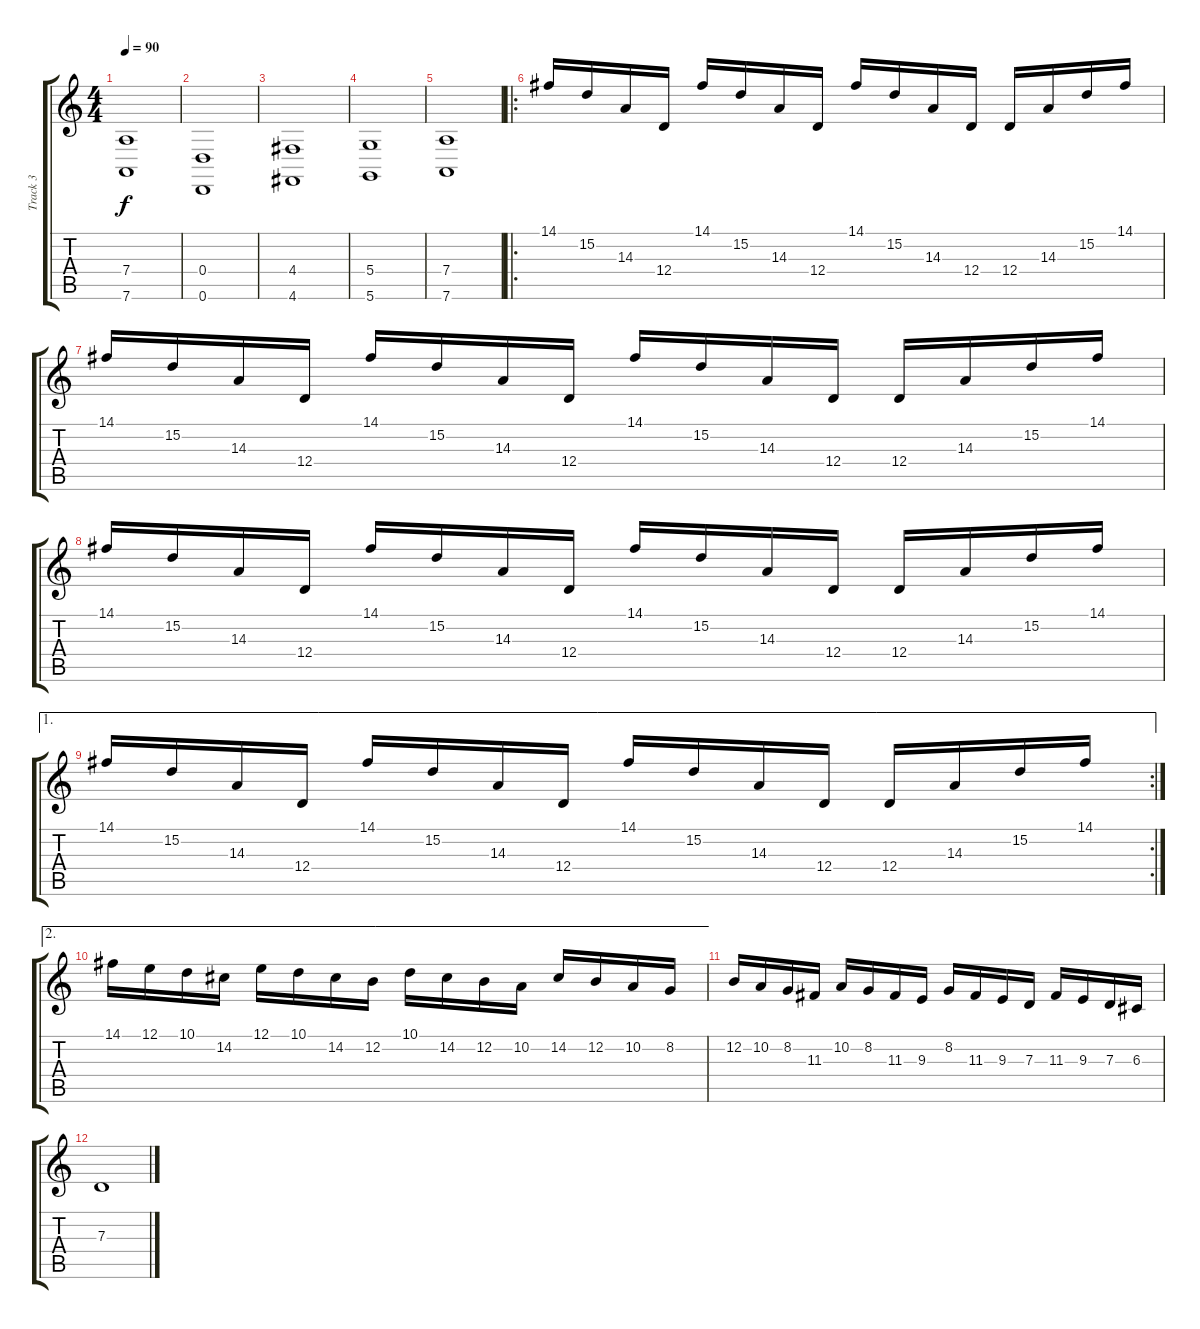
\track ("Track 3" "Track 3") {instrument synthstrings2}
\staff {score tabs}
\tuning (E4 B3 G3 D3 A2 D2) {hide}
\ts (4 4)
\tempo 90
\clef g2
\ks c
(7.4 7.6).1{dy f} |
(0.4 0.6).1 |
(4.4 4.6).1 |
(5.4 5.6).1 |
(7.4 7.6).1 |
\ro
14.1.16 15.2.16 14.3.16 12.4.16 14.1.16 15.2.16 14.3.16 12.4.16 14.1.16 15.2.16 14.3.16 12.4.16 12.4.16 14.3.16 15.2.16 14.1.16 |
14.1.16 15.2.16 14.3.16 12.4.16 14.1.16 15.2.16 14.3.16 12.4.16 14.1.16 15.2.16 14.3.16 12.4.16 12.4.16 14.3.16 15.2.16 14.1.16 |
14.1.16 15.2.16 14.3.16 12.4.16 14.1.16 15.2.16 14.3.16 12.4.16 14.1.16 15.2.16 14.3.16 12.4.16 12.4.16 14.3.16 15.2.16 14.1.16 |
\ae 1
\rc 2
14.1.16 15.2.16 14.3.16 12.4.16 14.1.16 15.2.16 14.3.16 12.4.16 14.1.16 15.2.16 14.3.16 12.4.16 12.4.16 14.3.16 15.2.16 14.1.16 |
\ae 2
14.1.16 12.1.16 10.1.16 14.2.16 12.1.16 10.1.16 14.2.16 12.2.16 10.1.16 14.2.16 12.2.16 10.2.16 14.2.16 12.2.16 10.2.16 8.2.16 |
12.2.16 10.2.16 8.2.16 11.3.16 10.2.16 8.2.16 11.3.16 9.3.16 8.2.16 11.3.16 9.3.16 7.3.16 11.3.16 9.3.16 7.3.16 6.3.16 |
7.3.1
